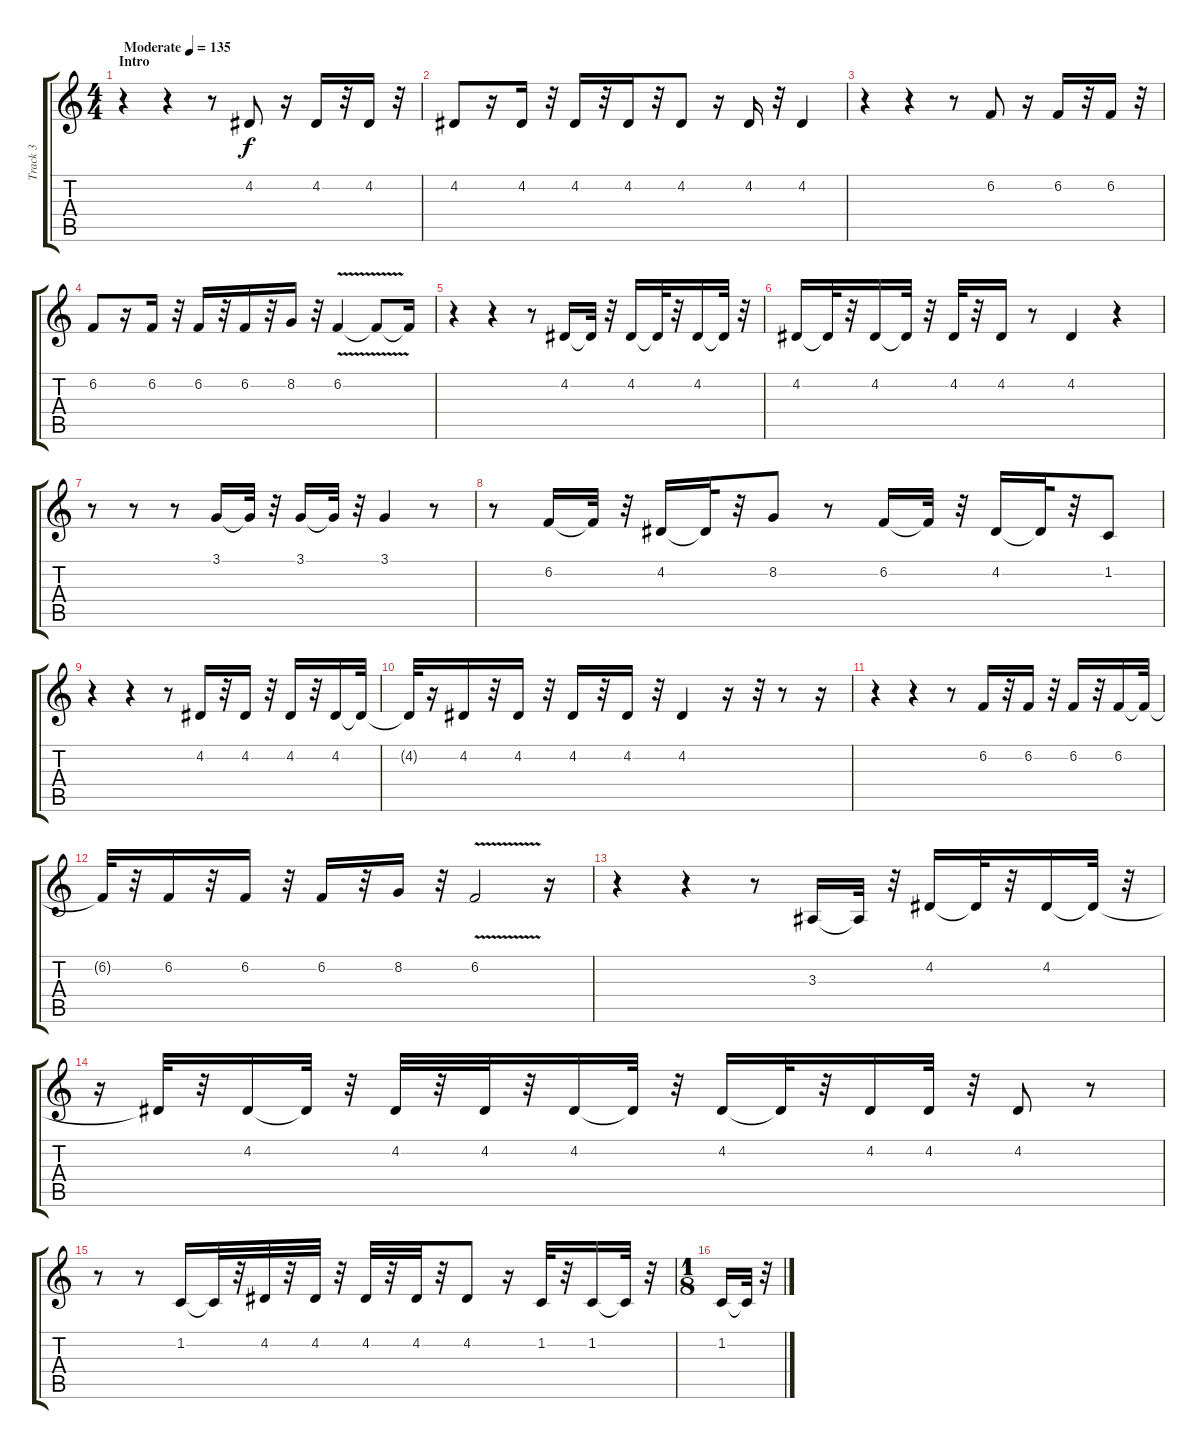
\track ("Track 3" "Track 3") {instrument trumpet}
\staff {score tabs}
\tuning (E4 B3 G3 D3 A2 E2) {hide}
\ts (4 4)
\section ("" "Intro")
\tempo (135 "Moderate")
\clef g2
\ks c
r.4{dy f instrument trumpet} r.4 r.8 4.2.8 r.16 4.2.16 r.32 4.2.16 r.32 |
4.2.8 r.16 4.2.16 r.32 4.2.16 r.32 4.2.16 r.32 4.2.8 r.16 4.2.16 r.32 4.2.4 |
r.4 r.4 r.8 6.2.8 r.16 6.2.16 r.32 6.2.16 r.32 |
6.2.8 r.16 6.2.16 r.32 6.2.16 r.32 6.2.16 r.32 8.2.16 r.32 6.2{v}.4 6.2{t}.8 6.2{t}.16 |
r.4 r.4 r.8 4.2.16 4.2{t}.32 r.32 4.2.16 4.2{t}.32 r.32 4.2.16 4.2{t}.32 r.32 |
4.2.16 4.2{t}.32 r.32 4.2.16 4.2{t}.32 r.32 4.2.32 r.32 4.2.16 r.8 4.2.4 r.4 |
r.8 r.8 r.8 3.1.16 3.1{t}.32 r.32 3.1.16 3.1{t}.32 r.32 3.1.4 r.8 |
r.8 6.2.16 6.2{t}.32 r.32 4.2.16 4.2{t}.32 r.32 8.2.8 r.8 6.2.16 6.2{t}.32 r.32 4.2.16 4.2{t}.32 r.32 1.2.8 |
r.4 r.4 r.8 4.2.16 r.32 4.2.16 r.32 4.2.16 r.32 4.2.16 4.2{t}.32 |
4.2{t}.32 r.16 4.2.16 r.32 4.2.16 r.32 4.2.16 r.32 4.2.16 r.32 4.2.4 r.16 r.32 r.8 r.16 |
r.4 r.4 r.8 6.2.16 r.32 6.2.16 r.32 6.2.16 r.32 6.2.16 6.2{t}.32 |
6.2{t}.32 r.32 6.2.16 r.32 6.2.16 r.32 6.2.16 r.32 8.2.16 r.32 6.2{v}.2 r.16 |
r.4 r.4 r.8 3.3.16 3.3{t}.32 r.32 4.2.16 4.2{t}.32 r.32 4.2.16 4.2{t}.32 r.32 |
r.16 4.2{t}.32 r.32 4.2.16 4.2{t}.32 r.32 4.2.32 r.32 4.2.32 r.32 4.2.16 4.2{t}.32 r.32 4.2.16 4.2{t}.32 r.32 4.2.16 4.2.32 r.32 4.2.8 r.8 |
r.8 r.8 1.2.16 1.2{t}.32 r.32 4.2.32 r.32 4.2.32 r.32 4.2.32 r.32 4.2.32 r.32 4.2.8 r.16 1.2.32 r.32 1.2.16 1.2{t}.32 r.32 |
\ts (1 8)
1.2.16 1.2{t}.32 r.32
